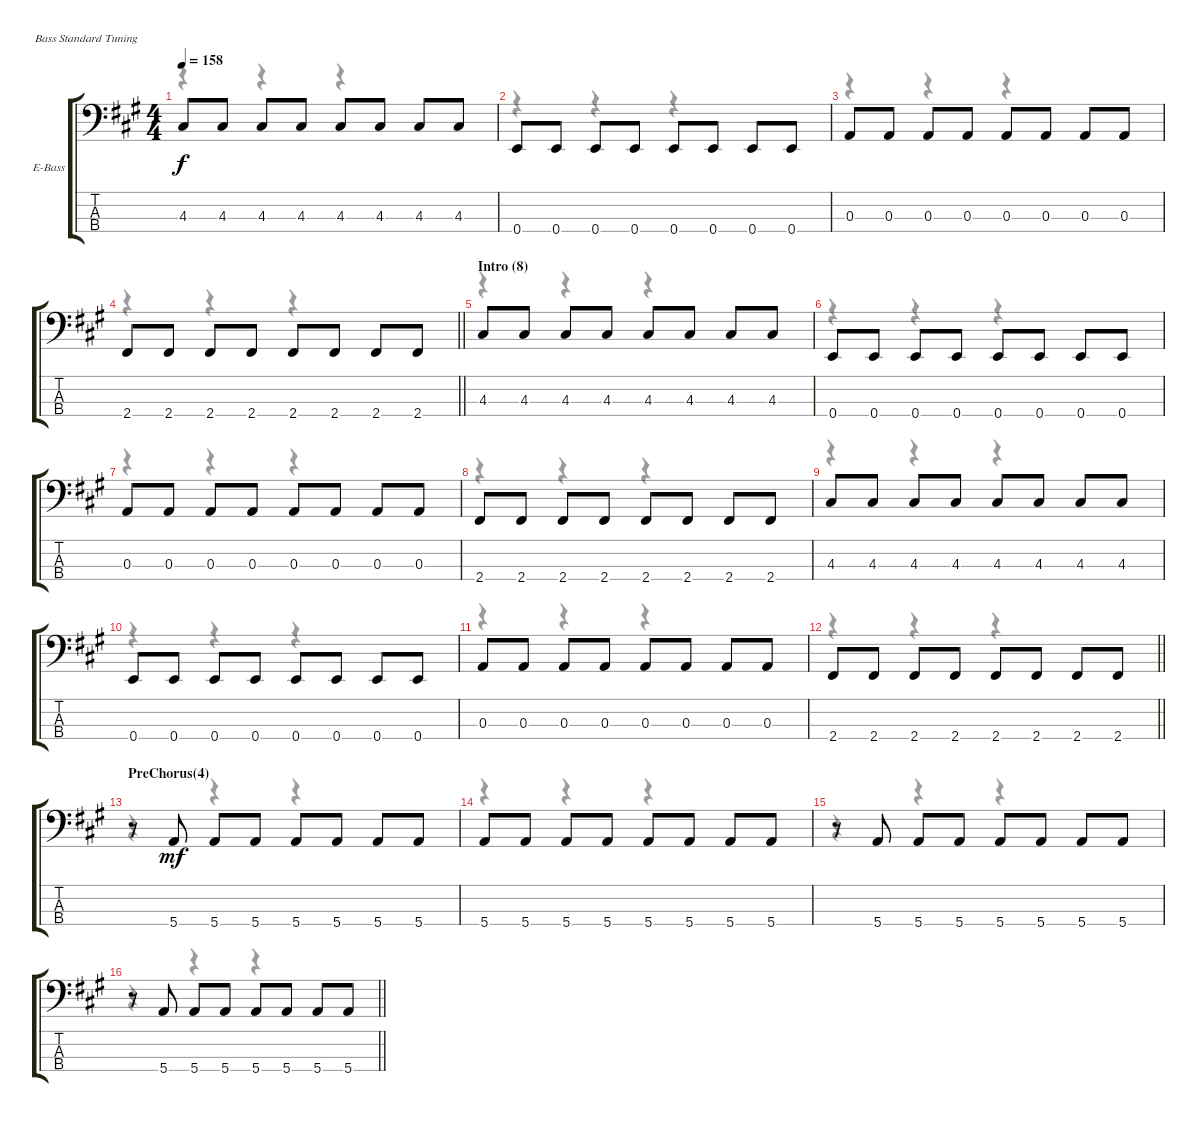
\bracketExtendMode groupsimilarinstruments
\firstSystemTrackNameOrientation horizontal
\otherSystemsTrackNameOrientation horizontal
\track ("Bass" "E-Bass") {instrument electricbassfinger}
\staff {score tabs}
\tuning (G2 D2 A1 E1)
\voice
\ts (4 4)
\tempo 158
\clef f4
\ks a
4.3.8{dy f} 4.3.8 4.3.8 4.3.8 4.3.8 4.3.8 4.3.8 4.3.8 |
0.4.8 0.4.8 0.4.8 0.4.8 0.4.8 0.4.8 0.4.8 0.4.8 |
0.3.8 0.3.8 0.3.8 0.3.8 0.3.8 0.3.8 0.3.8 0.3.8 |
\barLineRight lightlight
2.4.8 2.4.8 2.4.8 2.4.8 2.4.8 2.4.8 2.4.8 2.4.8 |
\section ("" "Intro (8)")
4.3.8 4.3.8 4.3.8 4.3.8 4.3.8 4.3.8 4.3.8 4.3.8 |
0.4.8 0.4.8 0.4.8 0.4.8 0.4.8 0.4.8 0.4.8 0.4.8 |
0.3.8 0.3.8 0.3.8 0.3.8 0.3.8 0.3.8 0.3.8 0.3.8 |
2.4.8 2.4.8 2.4.8 2.4.8 2.4.8 2.4.8 2.4.8 2.4.8 |
4.3.8 4.3.8 4.3.8 4.3.8 4.3.8 4.3.8 4.3.8 4.3.8 |
0.4.8 0.4.8 0.4.8 0.4.8 0.4.8 0.4.8 0.4.8 0.4.8 |
0.3.8 0.3.8 0.3.8 0.3.8 0.3.8 0.3.8 0.3.8 0.3.8 |
\barLineRight lightlight
2.4.8 2.4.8 2.4.8 2.4.8 2.4.8 2.4.8 2.4.8 2.4.8 |
\section ("" "PreChorus(4)")
r.8 5.4.8{dy mf} 5.4.8 5.4.8 5.4.8 5.4.8 5.4.8 5.4.8 |
5.4.8 5.4.8 5.4.8 5.4.8 5.4.8 5.4.8 5.4.8 5.4.8 |
r.8 5.4.8 5.4.8 5.4.8 5.4.8 5.4.8 5.4.8 5.4.8 |
\barLineRight lightlight
r.8 5.4.8 5.4.8 5.4.8 5.4.8 5.4.8 5.4.8 5.4.8
\voice
\clef f4
\ottava regular
\simile none
\ks a
r.4{dy mf} r.4 r.4 |
r.4 r.4 r.4 |
r.4 r.4 r.4 |
\barLineRight lightlight
r.4 r.4 r.4 |
r.4 r.4 r.4 |
r.4 r.4 r.4 |
r.4 r.4 r.4 |
r.4 r.4 r.4 |
r.4 r.4 r.4 |
r.4 r.4 r.4 |
r.4 r.4 r.4 |
\barLineRight lightlight
r.4 r.4 r.4 |
r.4 r.4 r.4 |
r.4 r.4 r.4 |
r.4 r.4 r.4 |
\barLineRight lightlight
r.4 r.4 r.4
